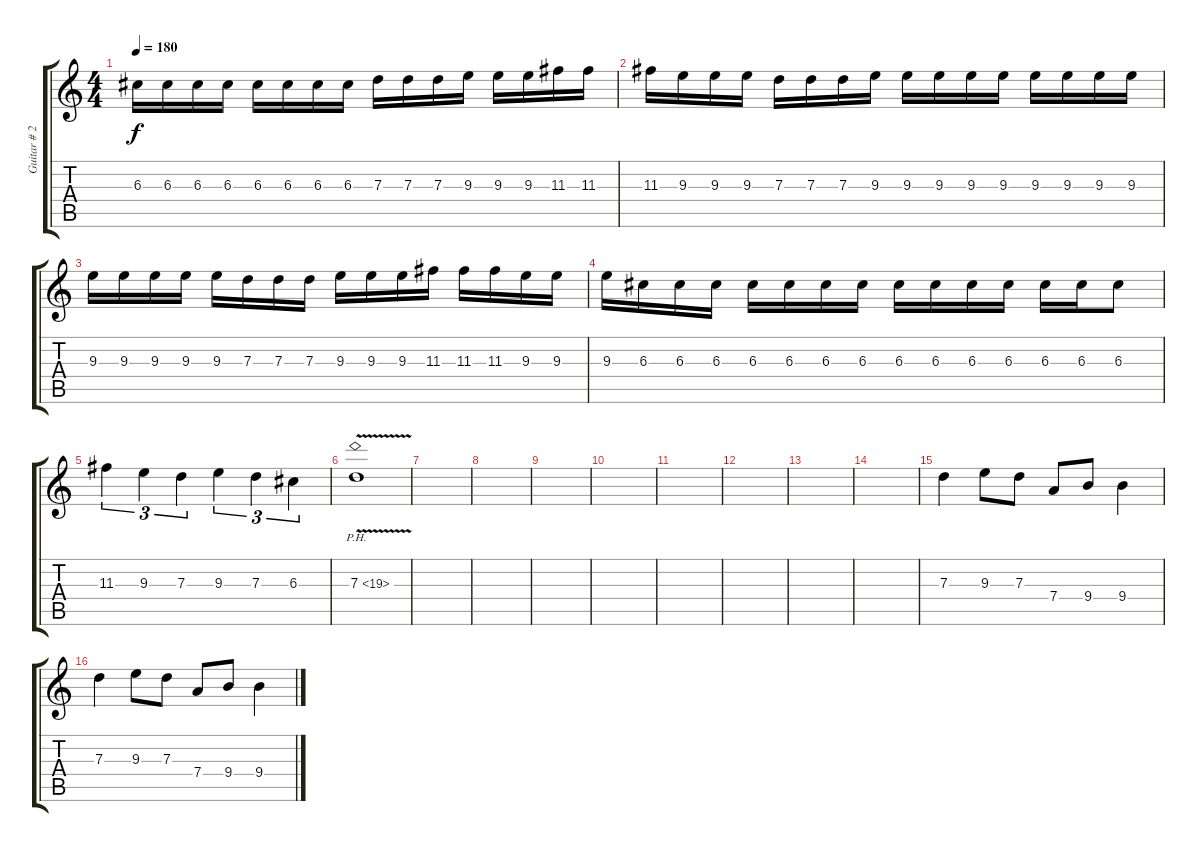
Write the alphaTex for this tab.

\track ("Guitar # 2" "Guitar # 2") {instrument overdrivenguitar}
\staff {score tabs}
\tuning (E4 B3 G3 D3 A2 E2) {hide}
\ts (4 4)
\tempo 180
\clef g2
\ks c
6.3.16{dy f} 6.3.16 6.3.16 6.3.16 6.3.16 6.3.16 6.3.16 6.3.16 7.3.16 7.3.16 7.3.16 9.3.16 9.3.16 9.3.16 11.3.16 11.3.16 |
11.3.16 9.3.16 9.3.16 9.3.16 7.3.16 7.3.16 7.3.16 9.3.16 9.3.16 9.3.16 9.3.16 9.3.16 9.3.16 9.3.16 9.3.16 9.3.16 |
9.3.16 9.3.16 9.3.16 9.3.16 9.3.16 7.3.16 7.3.16 7.3.16 9.3.16 9.3.16 9.3.16 11.3.16 11.3.16 11.3.16 9.3.16 9.3.16 |
9.3.16 6.3.16 6.3.16 6.3.16 6.3.16 6.3.16 6.3.16 6.3.16 6.3.16 6.3.16 6.3.16 6.3.16 6.3.16 6.3.16 6.3.8 |
11.3.4{tu (3 2)} 9.3.4{tu (3 2)} 7.3.4{tu (3 2)} 9.3.4{tu (3 2)} 7.3.4{tu (3 2)} 6.3.4{tu (3 2)} |
7.3{ph 12 v}.1 |
|
|
|
|
|
|
|
|
7.3.4 9.3.8 7.3.8 7.4.8 9.4.8 9.4.4 |
7.3.4 9.3.8 7.3.8 7.4.8 9.4.8 9.4.4
